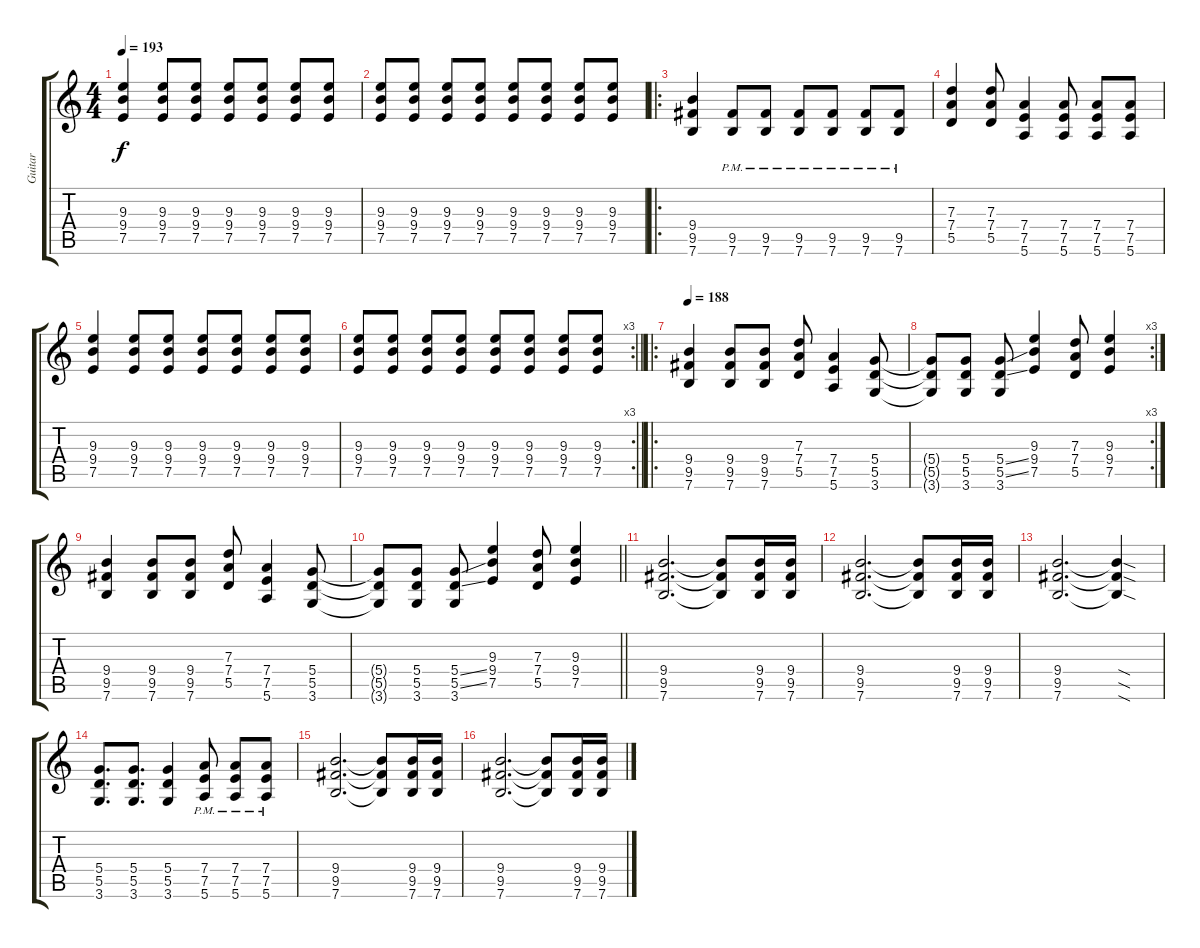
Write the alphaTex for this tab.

\track ("Guitar" "Guitar") {instrument distortionguitar}
\staff {score tabs}
\tuning (E4 B3 G3 D3 A2 E2) {hide}
\ts (4 4)
\tempo 193
\clef g2
\ks c
(9.3 9.4 7.5).4{dy f} (9.3 9.4 7.5).8 (9.3 9.4 7.5).8 (9.3 9.4 7.5).8 (9.3 9.4 7.5).8 (9.3 9.4 7.5).8 (9.3 9.4 7.5).8 |
(9.3 9.4 7.5).8 (9.3 9.4 7.5).8 (9.3 9.4 7.5).8 (9.3 9.4 7.5).8 (9.3 9.4 7.5).8 (9.3 9.4 7.5).8 (9.3 9.4 7.5).8 (9.3 9.4 7.5).8 |
\ro
(9.4 9.5 7.6).4 (9.5{pm} 7.6{pm}).8 (9.5{pm} 7.6{pm}).8 (9.5{pm} 7.6{pm}).8 (9.5{pm} 7.6{pm}).8 (9.5{pm} 7.6{pm}).8 (9.5{pm} 7.6{pm}).8 |
(7.3 7.4 5.5).4 (7.3 7.4 5.5).8 (7.4 7.5 5.6).4 (7.4 7.5 5.6).8 (7.4 7.5 5.6).8 (7.4 7.5 5.6).8 |
(9.3 9.4 7.5).4 (9.3 9.4 7.5).8 (9.3 9.4 7.5).8 (9.3 9.4 7.5).8 (9.3 9.4 7.5).8 (9.3 9.4 7.5).8 (9.3 9.4 7.5).8 |
\rc 3
\barLineRight lightlight
(9.3 9.4 7.5).8 (9.3 9.4 7.5).8 (9.3 9.4 7.5).8 (9.3 9.4 7.5).8 (9.3 9.4 7.5).8 (9.3 9.4 7.5).8 (9.3 9.4 7.5).8 (9.3 9.4 7.5).8 |
\ro
\section ("" "")
\tempo 188
(9.4 9.5 7.6).4 (9.4 9.5 7.6).8 (9.4 9.5 7.6).8 (7.3 7.4 5.5).8 (7.4 7.5 5.6).4 (5.4 5.5 3.6).8 |
\rc 3
(5.4{t} 5.5{t} 3.6{t}).8 (5.4 5.5 3.6).8 (5.4{ss} 5.5{ss} 3.6).8 (9.3 9.4 7.5).4 (7.3 7.4 5.5).8 (9.3 9.4 7.5).4 |
(9.4 9.5 7.6).4 (9.4 9.5 7.6).8 (9.4 9.5 7.6).8 (7.3 7.4 5.5).8 (7.4 7.5 5.6).4 (5.4 5.5 3.6).8 |
\barLineRight lightlight
(5.4{t} 5.5{t} 3.6{t}).8 (5.4 5.5 3.6).8 (5.4{ss} 5.5{ss} 3.6).8 (9.3 9.4 7.5).4 (7.3 7.4 5.5).8 (9.3 9.4 7.5).4 |
\section ("" "")
(9.4 9.5 7.6).2{d} (9.4{t} 9.5{t} 7.6{t}).8 (9.4 9.5 7.6).16 (9.4 9.5 7.6).16 |
(9.4 9.5 7.6).2{d} (9.4{t} 9.5{t} 7.6{t}).8 (9.4 9.5 7.6).16 (9.4 9.5 7.6).16 |
(9.4 9.5 7.6).2{d} (9.4{sod t} 9.5{sod t} 7.6{sod t}).4 |
(5.4 5.5 3.6).8{d} (5.4 5.5 3.6).8{d} (5.4 5.5 3.6).4 (7.4{pm} 7.5{pm} 5.6{pm}).8 (7.4{pm} 7.5{pm} 5.6{pm}).8 (7.4{pm} 7.5{pm} 5.6{pm}).8 |
(9.4 9.5 7.6).2{d} (9.4{t} 9.5{t} 7.6{t}).8 (9.4 9.5 7.6).16 (9.4 9.5 7.6).16 |
(9.4 9.5 7.6).2{d} (9.4{t} 9.5{t} 7.6{t}).8 (9.4 9.5 7.6).16 (9.4 9.5 7.6).16
